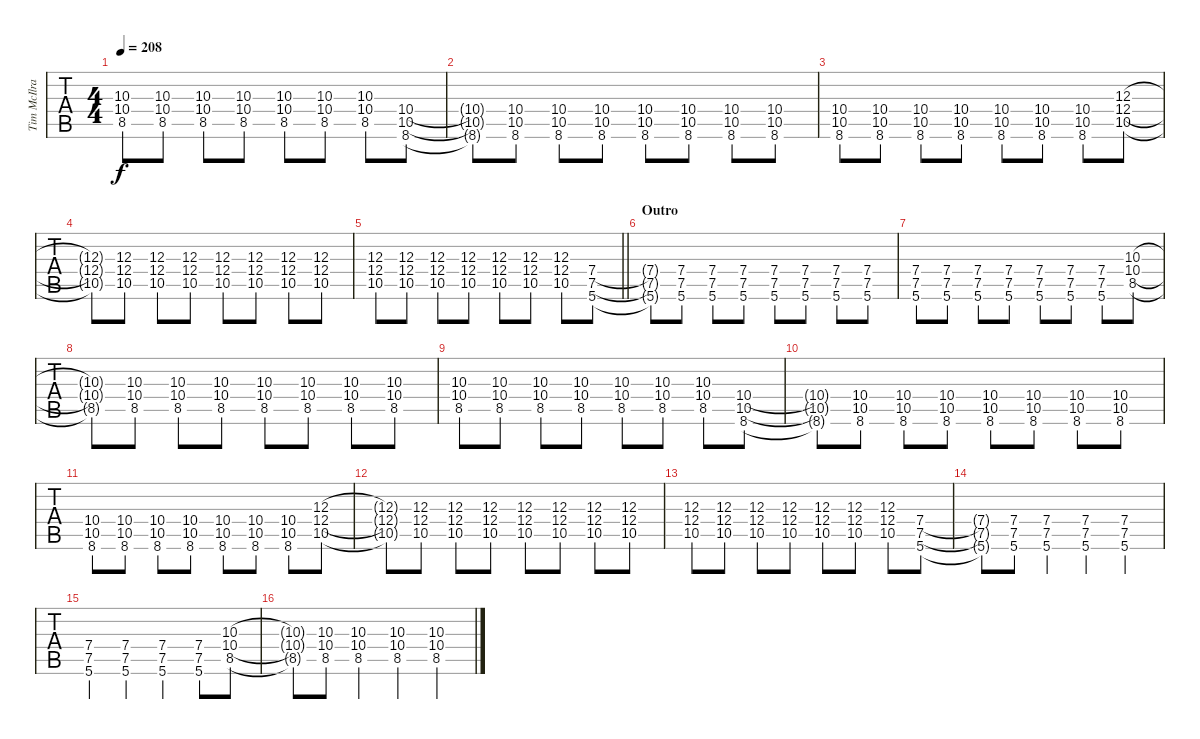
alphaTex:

\track ("Tim McIlrath - Guitar One" "Tim McIlra") {instrument distortionguitar}
\staff {tabs}
\tuning (Eb4 Bb3 Gb3 Db3 Ab2 Eb2) {hide}
\ts (4 4)
\tempo 208
\clef g2
\ks c
(10.3 10.4 8.5).8{dy f} (10.3 10.4 8.5).8 (10.3 10.4 8.5).8 (10.3 10.4 8.5).8 (10.3 10.4 8.5).8 (10.3 10.4 8.5).8 (10.3 10.4 8.5).8 (10.4 10.5 8.6).8 |
(10.4{t} 10.5{t} 8.6{t}).8 (10.4 10.5 8.6).8 (10.4 10.5 8.6).8 (10.4 10.5 8.6).8 (10.4 10.5 8.6).8 (10.4 10.5 8.6).8 (10.4 10.5 8.6).8 (10.4 10.5 8.6).8 |
(10.4 10.5 8.6).8 (10.4 10.5 8.6).8 (10.4 10.5 8.6).8 (10.4 10.5 8.6).8 (10.4 10.5 8.6).8 (10.4 10.5 8.6).8 (10.4 10.5 8.6).8 (12.3 12.4 10.5).8 |
(12.3{t} 12.4{t} 10.5{t}).8 (12.3 12.4 10.5).8 (12.3 12.4 10.5).8 (12.3 12.4 10.5).8 (12.3 12.4 10.5).8 (12.3 12.4 10.5).8 (12.3 12.4 10.5).8 (12.3 12.4 10.5).8 |
\barLineRight lightlight
(12.3 12.4 10.5).8 (12.3 12.4 10.5).8 (12.3 12.4 10.5).8 (12.3 12.4 10.5).8 (12.3 12.4 10.5).8 (12.3 12.4 10.5).8 (12.3 12.4 10.5).8 (7.4 7.5 5.6).8 |
\section ("" "Outro")
(7.4{t} 7.5{t} 5.6{t}).8 (7.4 7.5 5.6).8 (7.4 7.5 5.6).8 (7.4 7.5 5.6).8 (7.4 7.5 5.6).8 (7.4 7.5 5.6).8 (7.4 7.5 5.6).8 (7.4 7.5 5.6).8 |
(7.4 7.5 5.6).8 (7.4 7.5 5.6).8 (7.4 7.5 5.6).8 (7.4 7.5 5.6).8 (7.4 7.5 5.6).8 (7.4 7.5 5.6).8 (7.4 7.5 5.6).8 (10.3 10.4 8.5).8 |
(10.3{t} 10.4{t} 8.5{t}).8 (10.3 10.4 8.5).8 (10.3 10.4 8.5).8 (10.3 10.4 8.5).8 (10.3 10.4 8.5).8 (10.3 10.4 8.5).8 (10.3 10.4 8.5).8 (10.3 10.4 8.5).8 |
(10.3 10.4 8.5).8 (10.3 10.4 8.5).8 (10.3 10.4 8.5).8 (10.3 10.4 8.5).8 (10.3 10.4 8.5).8 (10.3 10.4 8.5).8 (10.3 10.4 8.5).8 (10.4 10.5 8.6).8 |
(10.4{t} 10.5{t} 8.6{t}).8 (10.4 10.5 8.6).8 (10.4 10.5 8.6).8 (10.4 10.5 8.6).8 (10.4 10.5 8.6).8 (10.4 10.5 8.6).8 (10.4 10.5 8.6).8 (10.4 10.5 8.6).8 |
(10.4 10.5 8.6).8 (10.4 10.5 8.6).8 (10.4 10.5 8.6).8 (10.4 10.5 8.6).8 (10.4 10.5 8.6).8 (10.4 10.5 8.6).8 (10.4 10.5 8.6).8 (12.3 12.4 10.5).8 |
(12.3{t} 12.4{t} 10.5{t}).8 (12.3 12.4 10.5).8 (12.3 12.4 10.5).8 (12.3 12.4 10.5).8 (12.3 12.4 10.5).8 (12.3 12.4 10.5).8 (12.3 12.4 10.5).8 (12.3 12.4 10.5).8 |
(12.3 12.4 10.5).8 (12.3 12.4 10.5).8 (12.3 12.4 10.5).8 (12.3 12.4 10.5).8 (12.3 12.4 10.5).8 (12.3 12.4 10.5).8 (12.3 12.4 10.5).8 (7.4 7.5 5.6).8 |
(7.4{t} 7.5{t} 5.6{t}).8 (7.4 7.5 5.6).8 (7.4 7.5 5.6).4 (7.4 7.5 5.6).4 (7.4 7.5 5.6).4 |
(7.4 7.5 5.6).4 (7.4 7.5 5.6).4 (7.4 7.5 5.6).4 (7.4 7.5 5.6).8 (10.3 10.4 8.5).8 |
(10.3{t} 10.4{t} 8.5{t}).8 (10.3 10.4 8.5).8 (10.3 10.4 8.5).4 (10.3 10.4 8.5).4 (10.3 10.4 8.5).4
